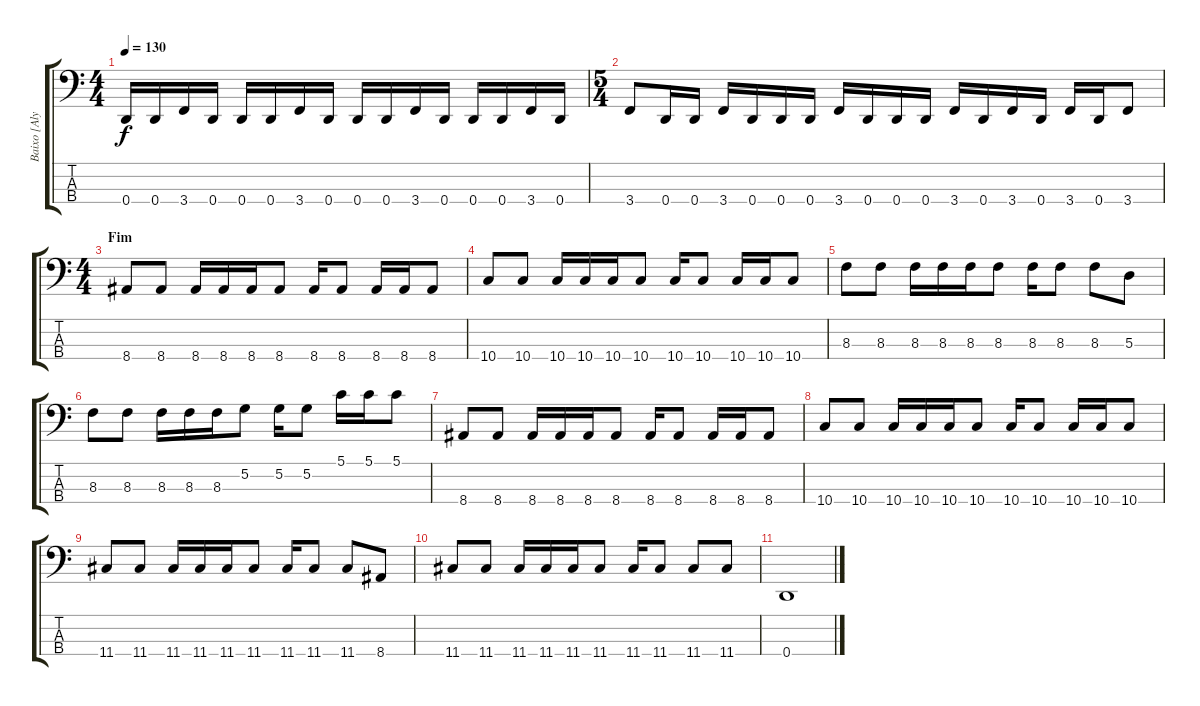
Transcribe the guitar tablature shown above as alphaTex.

\track ("Baixo [Alyand]" "Baixo [Aly") {instrument electricbassfinger}
\staff {score tabs}
\tuning (G2 D2 A1 D1) {hide}
\ts (4 4)
\tempo 130
\clef f4
\ks c
0.4.16{dy f} 0.4.16 3.4.16 0.4.16 0.4.16 0.4.16 3.4.16 0.4.16 0.4.16 0.4.16 3.4.16 0.4.16 0.4.16 0.4.16 3.4.16 0.4.16 |
\ts (5 4)
3.4.8 0.4.16 0.4.16 3.4.16 0.4.16 0.4.16 0.4.16 3.4.16 0.4.16 0.4.16 0.4.16 3.4.16 0.4.16 3.4.16 0.4.16 3.4.16 0.4.16 3.4.8 |
\ts (4 4)
\section ("" "Fim")
8.4.8 8.4.8 8.4.16 8.4.16 8.4.16 8.4.8 8.4.16 8.4.8 8.4.16 8.4.16 8.4.8 |
10.4.8 10.4.8 10.4.16 10.4.16 10.4.16 10.4.8 10.4.16 10.4.8 10.4.16 10.4.16 10.4.8 |
8.3.8 8.3.8 8.3.16 8.3.16 8.3.16 8.3.8 8.3.16 8.3.8 8.3.8 5.3.8 |
8.3.8 8.3.8 8.3.16 8.3.16 8.3.16 5.2.8 5.2.16 5.2.8 5.1.16 5.1.16 5.1.8 |
8.4.8 8.4.8 8.4.16 8.4.16 8.4.16 8.4.8 8.4.16 8.4.8 8.4.16 8.4.16 8.4.8 |
10.4.8 10.4.8 10.4.16 10.4.16 10.4.16 10.4.8 10.4.16 10.4.8 10.4.16 10.4.16 10.4.8 |
11.4.8 11.4.8 11.4.16 11.4.16 11.4.16 11.4.8 11.4.16 11.4.8 11.4.8 8.4.8 |
11.4.8 11.4.8 11.4.16 11.4.16 11.4.16 11.4.8 11.4.16 11.4.8 11.4.8 11.4.8 |
0.4.1
